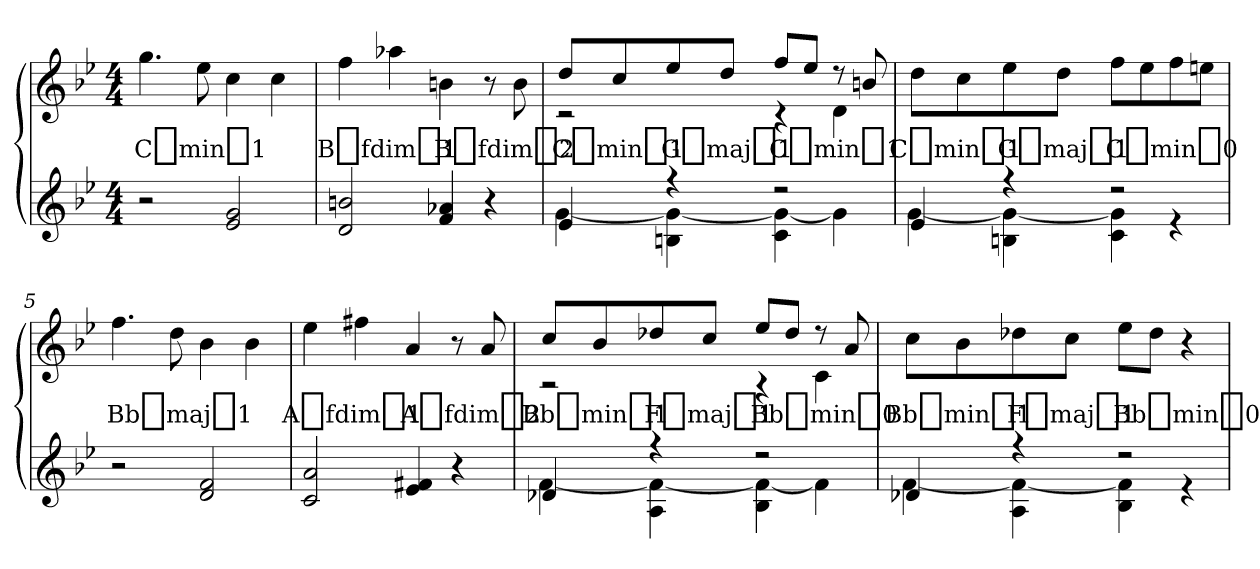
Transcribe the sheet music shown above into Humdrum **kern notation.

**kern	**kern	**text	**dynam
*part1	*part1	*part1	*part1
*staff2	*staff1	*staff1	*staff1/2
*clefG2	*clefG2	*	*
*k[b-e-]	*k[b-e-]	*	*
*M4/4	*M4/4	*	*
=1	=1	=1	=1
!	!	!	!LO:DY:a
2r	4.gg\	C_min_1	M.M. = 160
.	8ee-\	.	.
2e-/ 2g/	4cc\	.	.
.	4cc\	.	.
=2	=2	=2	=2
2d/ 2bn/	4ff\	B_fdim_1	.
.	4aa-X\	.	.
4f/ 4a-X/	4bn\	B_fdim_2	.
4r	8r	.	.
.	8b\	.	.
=3	=3	=3	=3
*^	*^	*	*
4e-/	[4g\	8dd/L	2r	C_min_1	.
.	.	8cc/	.	.	.
4r	4Bn\ 4g_\	8ee-/	.	G_maj_1	.
.	.	8dd/J	.	.	.
2r	4c\ 4g_\	8ff/L	4r	C_min_1	.
.	.	8ee-/J	.	.	.
.	4g\]	8r	4d\	.	.
.	.	8bn/	.	.	.
*	*	*v	*v	*	*
=4	=4	=4	=4	=4
4e-/	[4g\	8dd\L	C_min_1	.
.	.	8cc\	.	.
4r	4Bn\ 4g_\	8ee-\	G_maj_1	.
.	.	8dd\J	.	.
2r	4c\ 4g]\	8ff\L	C_min_0	.
.	.	8ee-\	.	.
.	4r	8ff\	.	.
.	.	8een\J	.	.
*v	*v	*	*	*
=5	=5	=5	=5
2r	4.ff\	Bb_maj_1	.
.	8dd\	.	.
2d/ 2f/	4b-\	.	.
.	4b-\	.	.
=6	=6	=6	=6
2c/ 2a/	4ee-\	A_fdim_1	.
.	4ff#X\	.	.
4e-/ 4f#X/	4a/	A_fdim_2	.
4r	8r	.	.
.	8a/	.	.
=7	=7	=7	=7
*^	*^	*	*
4d-X/	[4f\	8cc/L	2r	Bb_min_1	.
.	.	8b-/	.	.	.
4r	4A\ 4f_\	8dd-X/	.	F_maj_1	.
.	.	8cc/J	.	.	.
2r	4B-\ 4f_\	8ee-/L	4r	Bb_min_0	.
.	.	8dd-/J	.	.	.
.	4f\]	8r	4c\	.	.
.	.	8a/	.	.	.
*	*	*v	*v	*	*
=8	=8	=8	=8	=8
4d-X/	[4f\	8cc\L	Bb_min_1	.
.	.	8b-\	.	.
4r	4A\ 4f_\	8dd-X\	F_maj_1	.
.	.	8cc\J	.	.
2r	4B-\ 4f]\	8ee-\L	Bb_min_0	.
.	.	8dd-\J	.	.
.	4r	4r	.	.
*v	*v	*	*	*
=	=	=	=
*-	*-	*-	*-
